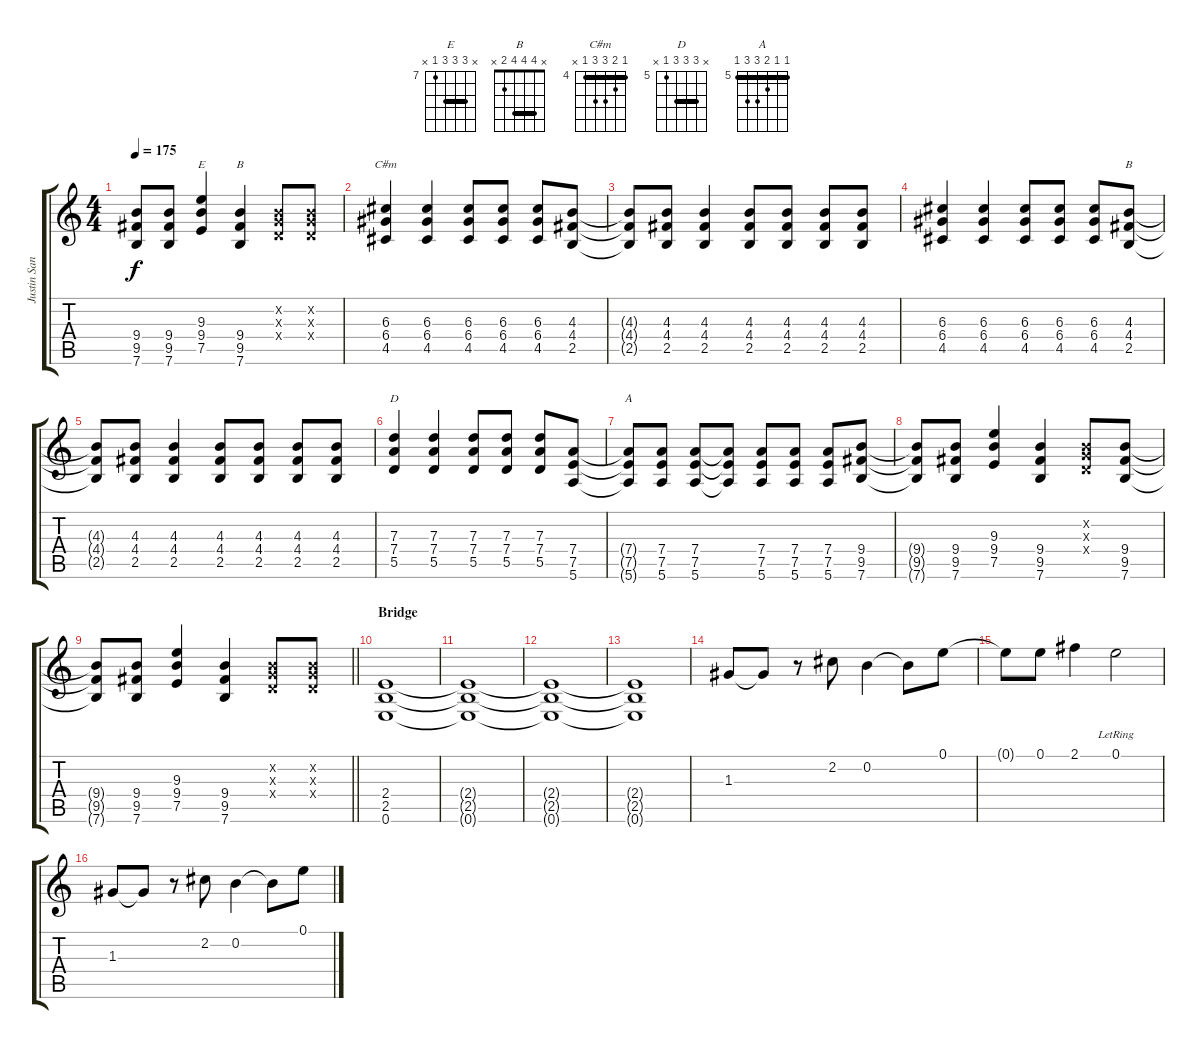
\track ("Justin Sane" "Justin San") {instrument overdrivenguitar}
\staff {score tabs}
\tuning (E4 B3 G3 D3 A2 E2) {hide}
\chord ("E" x 9 9 9 7 x) {firstfret 7 barre 9}
\chord ("B" 7 7 8 9 9 7) {firstfret 7 barre 7}
\chord ("C#m" 4 5 6 6 4 x) {firstfret 4 barre 4}
\chord ("B" x 4 4 4 2 x) {barre 4}
\chord ("D" x 7 7 7 5 x) {firstfret 5 barre 7}
\chord ("A" 5 5 6 7 7 5) {firstfret 5 barre 5}
\ts (4 4)
\tempo 175
\clef g2
\ks c
(9.4{t} 9.5{t} 7.6{t}).8{dy f} (9.4 9.5 7.6).8 (9.3 9.4 7.5).4{ch "E"} (9.4 9.5 7.6).4{ch "B"} (0.2{x} 0.3{x} 0.4{x}).8 (0.2{x} 0.3{x} 0.4{x}).8 |
(6.3 6.4 4.5).4{ch "C#m"} (6.3 6.4 4.5).4 (6.3 6.4 4.5).8 (6.3 6.4 4.5).8 (6.3 6.4 4.5).8 (4.3 4.4 2.5).8 |
(4.3{t} 4.4{t} 2.5{t}).8 (4.3 4.4 2.5).8 (4.3 4.4 2.5).4 (4.3 4.4 2.5).8 (4.3 4.4 2.5).8 (4.3 4.4 2.5).8 (4.3 4.4 2.5).8 |
(6.3 6.4 4.5).4 (6.3 6.4 4.5).4 (6.3 6.4 4.5).8 (6.3 6.4 4.5).8 (6.3 6.4 4.5).8 (4.3 4.4 2.5).8{ch "B"} |
(4.3{t} 4.4{t} 2.5{t}).8 (4.3 4.4 2.5).8 (4.3 4.4 2.5).4 (4.3 4.4 2.5).8 (4.3 4.4 2.5).8 (4.3 4.4 2.5).8 (4.3 4.4 2.5).8 |
(7.3 7.4 5.5).4{ch "D"} (7.3 7.4 5.5).4 (7.3 7.4 5.5).8 (7.3 7.4 5.5).8 (7.3 7.4 5.5).8 (7.4 7.5 5.6).8 |
(7.4{t} 7.5{t} 5.6{t}).8{ch "A"} (7.4 7.5 5.6).8 (7.4 7.5 5.6).8 (7.4{t} 7.5{t} 5.6{t}).8 (7.4 7.5 5.6).8 (7.4 7.5 5.6).8 (7.4 7.5 5.6).8 (9.4 9.5 7.6).8 |
(9.4{t} 9.5{t} 7.6{t}).8 (9.4 9.5 7.6).8 (9.3 9.4 7.5).4 (9.4 9.5 7.6).4 (0.2{x} 0.3{x} 0.4{x}).8 (9.4 9.5 7.6).8 |
\barLineRight lightlight
(9.4{t} 9.5{t} 7.6{t}).8 (9.4 9.5 7.6).8 (9.3 9.4 7.5).4 (9.4 9.5 7.6).4 (0.2{x} 0.3{x} 0.4{x}).8 (0.2{x} 0.3{x} 0.4{x}).8 |
\section ("" "Bridge")
(2.4 2.5 0.6).1 |
(2.4{t} 2.5{t} 0.6{t}).1 |
(2.4{t} 2.5{t} 0.6{t}).1 |
(2.4{t} 2.5{t} 0.6{t}).1 |
1.3.8 1.3{t}.8 r.8 2.2.8 0.2.4 0.2{t}.8 0.1.8 |
0.1{t}.8 0.1.8 2.1.4 0.1{lr}.2 |
1.3.8 1.3{t}.8 r.8 2.2.8 0.2.4 0.2{t}.8 0.1.8
